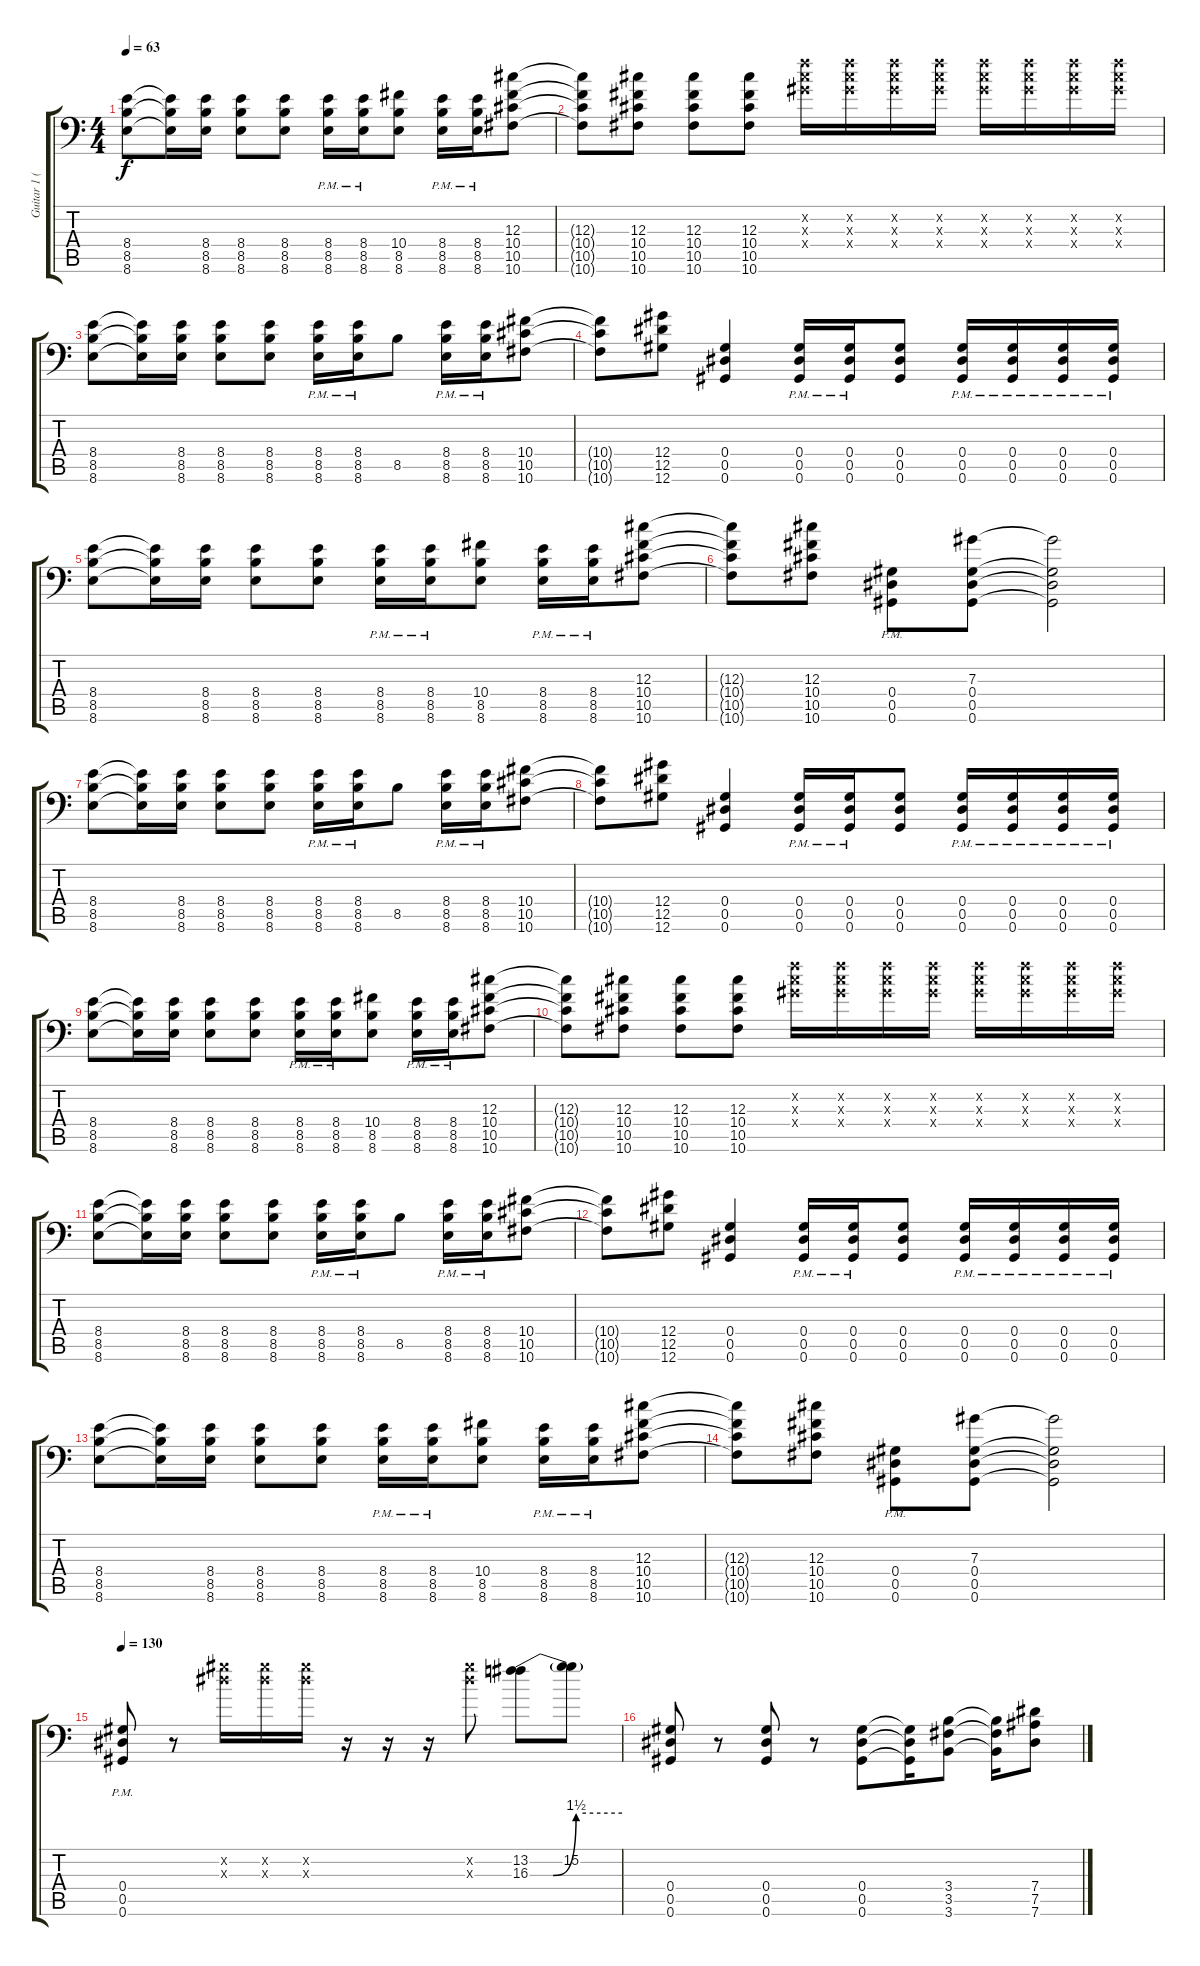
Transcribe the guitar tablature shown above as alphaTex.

\track ("Guitar 1 (Drop G#)" "Guitar 1 (") {instrument distortionguitar}
\staff {score tabs}
\tuning (Bb3 F3 Db3 Ab2 Eb2 Ab1) {hide}
\ts (4 4)
\tempo 63
\clef f4
\ks c
(8.4 8.5 8.6).8{dy f} (8.4{t} 8.5{t} 8.6{t}).16 (8.4 8.5 8.6).16 (8.4 8.5 8.6).8 (8.4 8.5 8.6).8 (8.4{pm} 8.5{pm} 8.6{pm}).16 (8.4{pm} 8.5{pm} 8.6{pm}).16 (10.4 8.5 8.6).8 (8.4{pm} 8.5{pm} 8.6{pm}).16 (8.4{pm} 8.5{pm} 8.6{pm}).16 (12.3 10.4 10.5 10.6).8 |
(12.3{t} 10.4{t} 10.5{t} 10.6{t}).8 (12.3 10.4 10.5 10.6).8 (12.3 10.4 10.5 10.6).8 (12.3 10.4 10.5 10.6).8 (12.2{x} 12.3{x} 12.4{x}).16 (12.2{x} 12.3{x} 12.4{x}).16 (12.2{x} 12.3{x} 12.4{x}).16 (12.2{x} 12.3{x} 12.4{x}).16 (12.2{x} 12.3{x} 12.4{x}).16 (12.2{x} 12.3{x} 12.4{x}).16 (12.2{x} 12.3{x} 12.4{x}).16 (12.2{x} 12.3{x} 12.4{x}).16 |
(8.4 8.5 8.6).8 (8.4{t} 8.5{t} 8.6{t}).16 (8.4 8.5 8.6).16 (8.4 8.5 8.6).8 (8.4 8.5 8.6).8 (8.4{pm} 8.5{pm} 8.6{pm}).16 (8.4{pm} 8.5{pm} 8.6{pm}).16 8.5.8 (8.4{pm} 8.5{pm} 8.6{pm}).16 (8.4{pm} 8.5{pm} 8.6{pm}).16 (10.4 10.5 10.6).8 |
(10.4{t} 10.5{t} 10.6{t}).8 (12.4 12.5 12.6).8 (0.4 0.5 0.6).4 (0.4{pm} 0.5{pm} 0.6{pm}).16 (0.4{pm} 0.5{pm} 0.6{pm}).16 (0.4 0.5 0.6).8 (0.4{pm} 0.5{pm} 0.6{pm}).16 (0.4{pm} 0.5{pm} 0.6{pm}).16 (0.4{pm} 0.5{pm} 0.6{pm}).16 (0.4{pm} 0.5{pm} 0.6{pm}).16 |
(8.4 8.5 8.6).8 (8.4{t} 8.5{t} 8.6{t}).16 (8.4 8.5 8.6).16 (8.4 8.5 8.6).8 (8.4 8.5 8.6).8 (8.4{pm} 8.5{pm} 8.6{pm}).16 (8.4{pm} 8.5{pm} 8.6{pm}).16 (10.4 8.5 8.6).8 (8.4{pm} 8.5{pm} 8.6{pm}).16 (8.4{pm} 8.5{pm} 8.6{pm}).16 (12.3 10.4 10.5 10.6).8 |
(12.3{t} 10.4{t} 10.5{t} 10.6{t}).8 (12.3 10.4 10.5 10.6).8 (0.4{pm} 0.5{pm} 0.6{pm}).8 (7.3 0.4 0.5 0.6).8 (7.3{t} 0.4{t} 0.5{t} 0.6{t}).2 |
(8.4 8.5 8.6).8 (8.4{t} 8.5{t} 8.6{t}).16 (8.4 8.5 8.6).16 (8.4 8.5 8.6).8 (8.4 8.5 8.6).8 (8.4{pm} 8.5{pm} 8.6{pm}).16 (8.4{pm} 8.5{pm} 8.6{pm}).16 8.5.8 (8.4{pm} 8.5{pm} 8.6{pm}).16 (8.4{pm} 8.5{pm} 8.6{pm}).16 (10.4 10.5 10.6).8 |
(10.4{t} 10.5{t} 10.6{t}).8 (12.4 12.5 12.6).8 (0.4 0.5 0.6).4 (0.4{pm} 0.5{pm} 0.6{pm}).16 (0.4{pm} 0.5{pm} 0.6{pm}).16 (0.4 0.5 0.6).8 (0.4{pm} 0.5{pm} 0.6{pm}).16 (0.4{pm} 0.5{pm} 0.6{pm}).16 (0.4{pm} 0.5{pm} 0.6{pm}).16 (0.4{pm} 0.5{pm} 0.6{pm}).16 |
(8.4 8.5 8.6).8 (8.4{t} 8.5{t} 8.6{t}).16 (8.4 8.5 8.6).16 (8.4 8.5 8.6).8 (8.4 8.5 8.6).8 (8.4{pm} 8.5{pm} 8.6{pm}).16 (8.4{pm} 8.5{pm} 8.6{pm}).16 (10.4 8.5 8.6).8 (8.4{pm} 8.5{pm} 8.6{pm}).16 (8.4{pm} 8.5{pm} 8.6{pm}).16 (12.3 10.4 10.5 10.6).8 |
(12.3{t} 10.4{t} 10.5{t} 10.6{t}).8 (12.3 10.4 10.5 10.6).8 (12.3 10.4 10.5 10.6).8 (12.3 10.4 10.5 10.6).8 (12.2{x} 12.3{x} 12.4{x}).16 (12.2{x} 12.3{x} 12.4{x}).16 (12.2{x} 12.3{x} 12.4{x}).16 (12.2{x} 12.3{x} 12.4{x}).16 (12.2{x} 12.3{x} 12.4{x}).16 (12.2{x} 12.3{x} 12.4{x}).16 (12.2{x} 12.3{x} 12.4{x}).16 (12.2{x} 12.3{x} 12.4{x}).16 |
(8.4 8.5 8.6).8 (8.4{t} 8.5{t} 8.6{t}).16 (8.4 8.5 8.6).16 (8.4 8.5 8.6).8 (8.4 8.5 8.6).8 (8.4{pm} 8.5{pm} 8.6{pm}).16 (8.4{pm} 8.5{pm} 8.6{pm}).16 8.5.8 (8.4{pm} 8.5{pm} 8.6{pm}).16 (8.4{pm} 8.5{pm} 8.6{pm}).16 (10.4 10.5 10.6).8 |
(10.4{t} 10.5{t} 10.6{t}).8 (12.4 12.5 12.6).8 (0.4 0.5 0.6).4 (0.4{pm} 0.5{pm} 0.6{pm}).16 (0.4{pm} 0.5{pm} 0.6{pm}).16 (0.4 0.5 0.6).8 (0.4{pm} 0.5{pm} 0.6{pm}).16 (0.4{pm} 0.5{pm} 0.6{pm}).16 (0.4{pm} 0.5{pm} 0.6{pm}).16 (0.4{pm} 0.5{pm} 0.6{pm}).16 |
(8.4 8.5 8.6).8 (8.4{t} 8.5{t} 8.6{t}).16 (8.4 8.5 8.6).16 (8.4 8.5 8.6).8 (8.4 8.5 8.6).8 (8.4{pm} 8.5{pm} 8.6{pm}).16 (8.4{pm} 8.5{pm} 8.6{pm}).16 (10.4 8.5 8.6).8 (8.4{pm} 8.5{pm} 8.6{pm}).16 (8.4{pm} 8.5{pm} 8.6{pm}).16 (12.3 10.4 10.5 10.6).8 |
(12.3{t} 10.4{t} 10.5{t} 10.6{t}).8 (12.3 10.4 10.5 10.6).8 (0.4{pm} 0.5{pm} 0.6{pm}).8 (7.3 0.4 0.5 0.6).8 (7.3{t} 0.4{t} 0.5{t} 0.6{t}).2 |
\tempo 130
(0.4{pm} 0.5{pm} 0.6{pm}).8 r.8 (15.2{x} 14.3{x}).16 (15.2{x} 14.3{x}).16 (15.2{x} 14.3{x}).16 r.16 r.16 r.16 (15.2{x} 14.3{x}).8 (13.2 16.3{be (custom 0 0 15 0 30 6 60 6)}).8 (15.2 16.3{t}).8 |
(0.4 0.5 0.6).8 r.8 (0.4 0.5 0.6).8 r.8 (0.4 0.5 0.6).8 (0.4{t} 0.5{t} 0.6{t}).16 (3.4 3.5 3.6).8 (3.4{t} 3.5{t} 3.6{t}).16 (7.4 7.5 7.6).8
